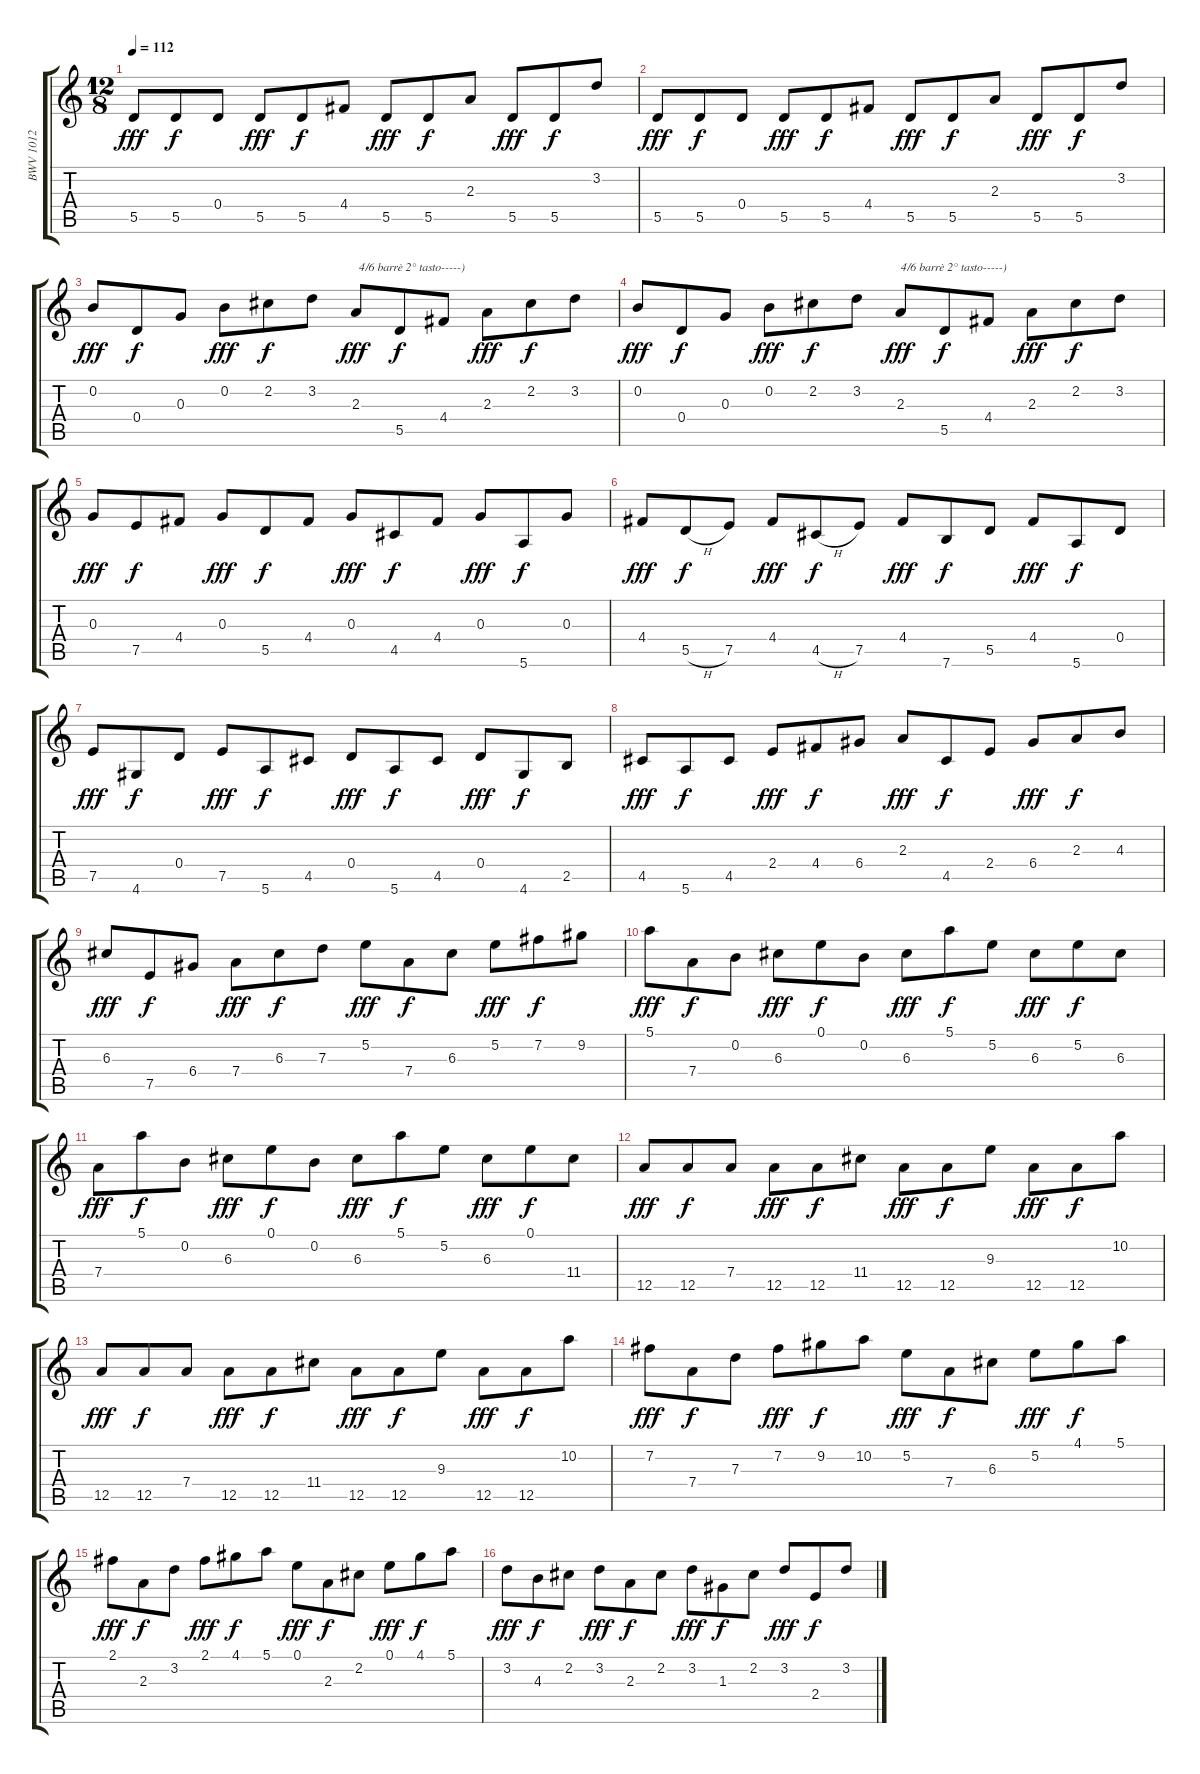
\track ("BWV 1012  Preludio" "BWV 1012  ") {instrument acousticguitarnylon}
\staff {score tabs}
\tuning (E4 B3 G3 D3 A2 E2) {hide}
\ts (12 8)
\tempo 112
\clef g2
\ks c
5.5.8{dy fff instrument acousticguitarnylon} 5.5.8{dy f} 0.4.8 5.5.8{dy fff} 5.5.8{dy f} 4.4.8 5.5.8{dy fff} 5.5.8{dy f} 2.3.8 5.5.8{dy fff} 5.5.8{dy f} 3.2.8 |
5.5.8{dy fff} 5.5.8{dy f} 0.4.8 5.5.8{dy fff} 5.5.8{dy f} 4.4.8 5.5.8{dy fff} 5.5.8{dy f} 2.3.8 5.5.8{dy fff} 5.5.8{dy f} 3.2.8 |
0.2.8{dy fff} 0.4.8{dy f} 0.3.8 0.2.8{dy fff} 2.2.8{dy f} 3.2.8 2.3.8{txt " 4/6 barrè 2° tasto-----)" dy fff} 5.5.8{dy f} 4.4.8 2.3.8{dy fff} 2.2.8{dy f} 3.2.8 |
0.2.8{dy fff} 0.4.8{dy f} 0.3.8 0.2.8{dy fff} 2.2.8{dy f} 3.2.8 2.3.8{txt "4/6 barrè 2° tasto-----)" dy fff} 5.5.8{dy f} 4.4.8 2.3.8{dy fff} 2.2.8{dy f} 3.2.8 |
0.3.8{dy fff} 7.5.8{dy f} 4.4.8 0.3.8{dy fff} 5.5.8{dy f} 4.4.8 0.3.8{dy fff} 4.5.8{dy f} 4.4.8 0.3.8{dy fff} 5.6.8{dy f} 0.3.8 |
4.4.8{dy fff} 5.5{h}.8{dy f} 7.5.8 4.4.8{dy fff} 4.5{h}.8{dy f} 7.5.8 4.4.8{dy fff} 7.6.8{dy f} 5.5.8 4.4.8{dy fff} 5.6.8{dy f} 0.4.8 |
7.5.8{dy fff} 4.6.8{dy f} 0.4.8 7.5.8{dy fff} 5.6.8{dy f} 4.5.8 0.4.8{dy fff} 5.6.8{dy f} 4.5.8 0.4.8{dy fff} 4.6.8{dy f} 2.5.8 |
4.5.8{dy fff} 5.6.8{dy f} 4.5.8 2.4.8{dy fff} 4.4.8{dy f} 6.4.8 2.3.8{dy fff} 4.5.8{dy f} 2.4.8 6.4.8{dy fff} 2.3.8{dy f} 4.3.8 |
6.3.8{dy fff} 7.5.8{dy f} 6.4.8 7.4.8{dy fff} 6.3.8{dy f} 7.3.8 5.2.8{dy fff} 7.4.8{dy f} 6.3.8 5.2.8{dy fff} 7.2.8{dy f} 9.2.8 |
5.1.8{dy fff} 7.4.8{dy f} 0.2.8 6.3.8{dy fff} 0.1.8{dy f} 0.2.8 6.3.8{dy fff} 5.1.8{dy f} 5.2.8 6.3.8{dy fff} 5.2.8{dy f} 6.3.8 |
7.4.8{dy fff} 5.1.8{dy f} 0.2.8 6.3.8{dy fff} 0.1.8{dy f} 0.2.8 6.3.8{dy fff} 5.1.8{dy f} 5.2.8 6.3.8{dy fff} 0.1.8{dy f} 11.4.8 |
12.5.8{dy fff} 12.5.8{dy f} 7.4.8 12.5.8{dy fff} 12.5.8{dy f} 11.4.8 12.5.8{dy fff} 12.5.8{dy f} 9.3.8 12.5.8{dy fff} 12.5.8{dy f} 10.2.8 |
12.5.8{dy fff} 12.5.8{dy f} 7.4.8 12.5.8{dy fff} 12.5.8{dy f} 11.4.8 12.5.8{dy fff} 12.5.8{dy f} 9.3.8 12.5.8{dy fff} 12.5.8{dy f} 10.2.8 |
7.2.8{dy fff} 7.4.8{dy f} 7.3.8 7.2.8{dy fff} 9.2.8{dy f} 10.2.8 5.2.8{dy fff} 7.4.8{dy f} 6.3.8 5.2.8{dy fff} 4.1.8{dy f} 5.1.8 |
2.1.8{dy fff} 2.3.8{dy f} 3.2.8 2.1.8{dy fff} 4.1.8{dy f} 5.1.8 0.1.8{dy fff} 2.3.8{dy f} 2.2.8 0.1.8{dy fff} 4.1.8{dy f} 5.1.8 |
3.2.8{dy fff} 4.3.8{dy f} 2.2.8 3.2.8{dy fff} 2.3.8{dy f} 2.2.8 3.2.8{dy fff} 1.3.8{dy f} 2.2.8 3.2.8{dy fff} 2.4.8{dy f} 3.2.8
